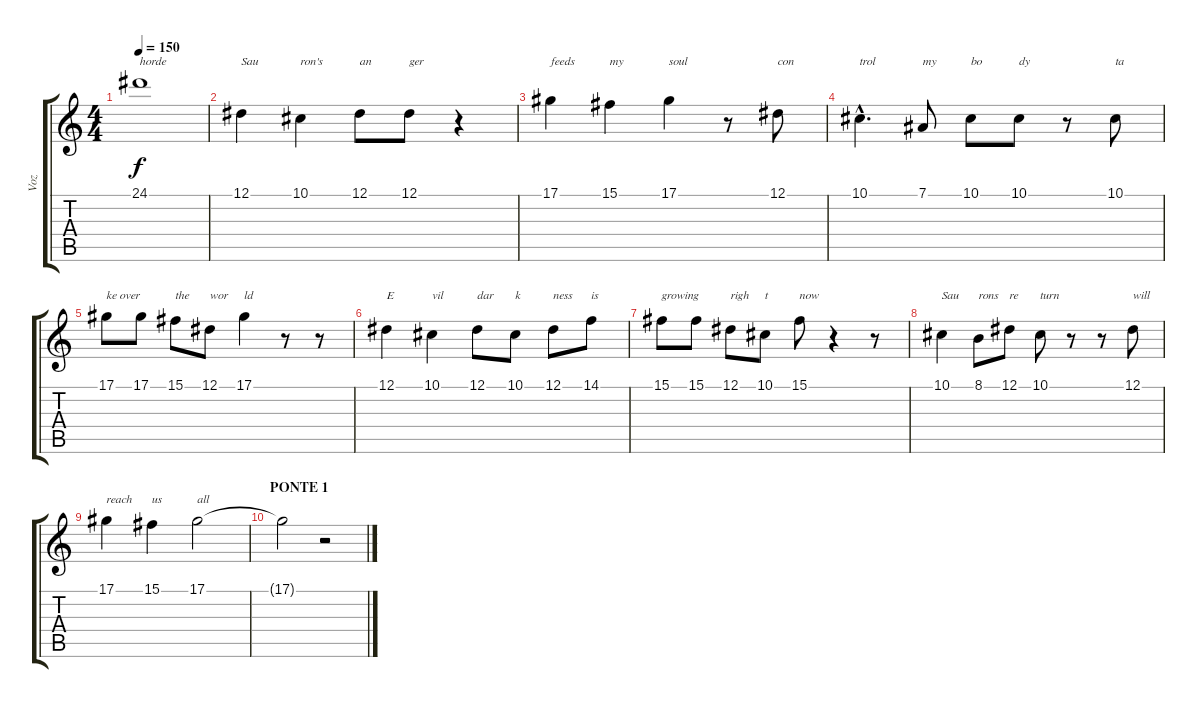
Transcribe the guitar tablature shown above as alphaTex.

\track ("Voz" "Voz") {instrument lead6voice}
\staff {score tabs}
\tuning (Eb4 Bb3 Gb3 Db3 Ab2 Eb2) {hide}
\ts (4 4)
\tempo 150
\clef g2
\ks c
24.1.1{txt "horde" dy f} |
12.1.4{txt "Sau"} 10.1.4{txt "ron's"} 12.1.8{txt "an"} 12.1.8{txt "ger"} r.4 |
17.1.4{txt "feeds"} 15.1.4{txt "my"} 17.1.4{txt "soul"} r.8 12.1.8{txt "con"} |
10.1{hac}.4{d txt "trol"} 7.1.8{txt "my"} 10.1.8{txt "bo"} 10.1.8{txt "dy"} r.8 10.1.8{txt "ta"} |
17.1.8{txt "ke over"} 17.1.8 15.1.8{txt "the"} 12.1.8{txt "wor"} 17.1.4{txt "ld"} r.8 r.8 |
12.1.4{txt "E"} 10.1.4{txt "vil"} 12.1.8{txt "dar"} 10.1.8{txt "k"} 12.1.8{txt "ness"} 14.1.8{txt "is"} |
15.1.8{txt "growing"} 15.1.8 12.1.8{txt "righ"} 10.1.8{txt "t"} 15.1.8{txt "now"} r.4 r.8 |
10.1.4{txt "Sau"} 8.1.8{txt "rons"} 12.1.8{txt "re"} 10.1.8{txt "turn"} r.8 r.8 12.1.8{txt "will"} |
17.1.4{txt "reach"} 15.1.4{txt "us"} 17.1.2{txt "all"} |
\section ("" "PONTE 1")
17.1{t}.2 r.2
